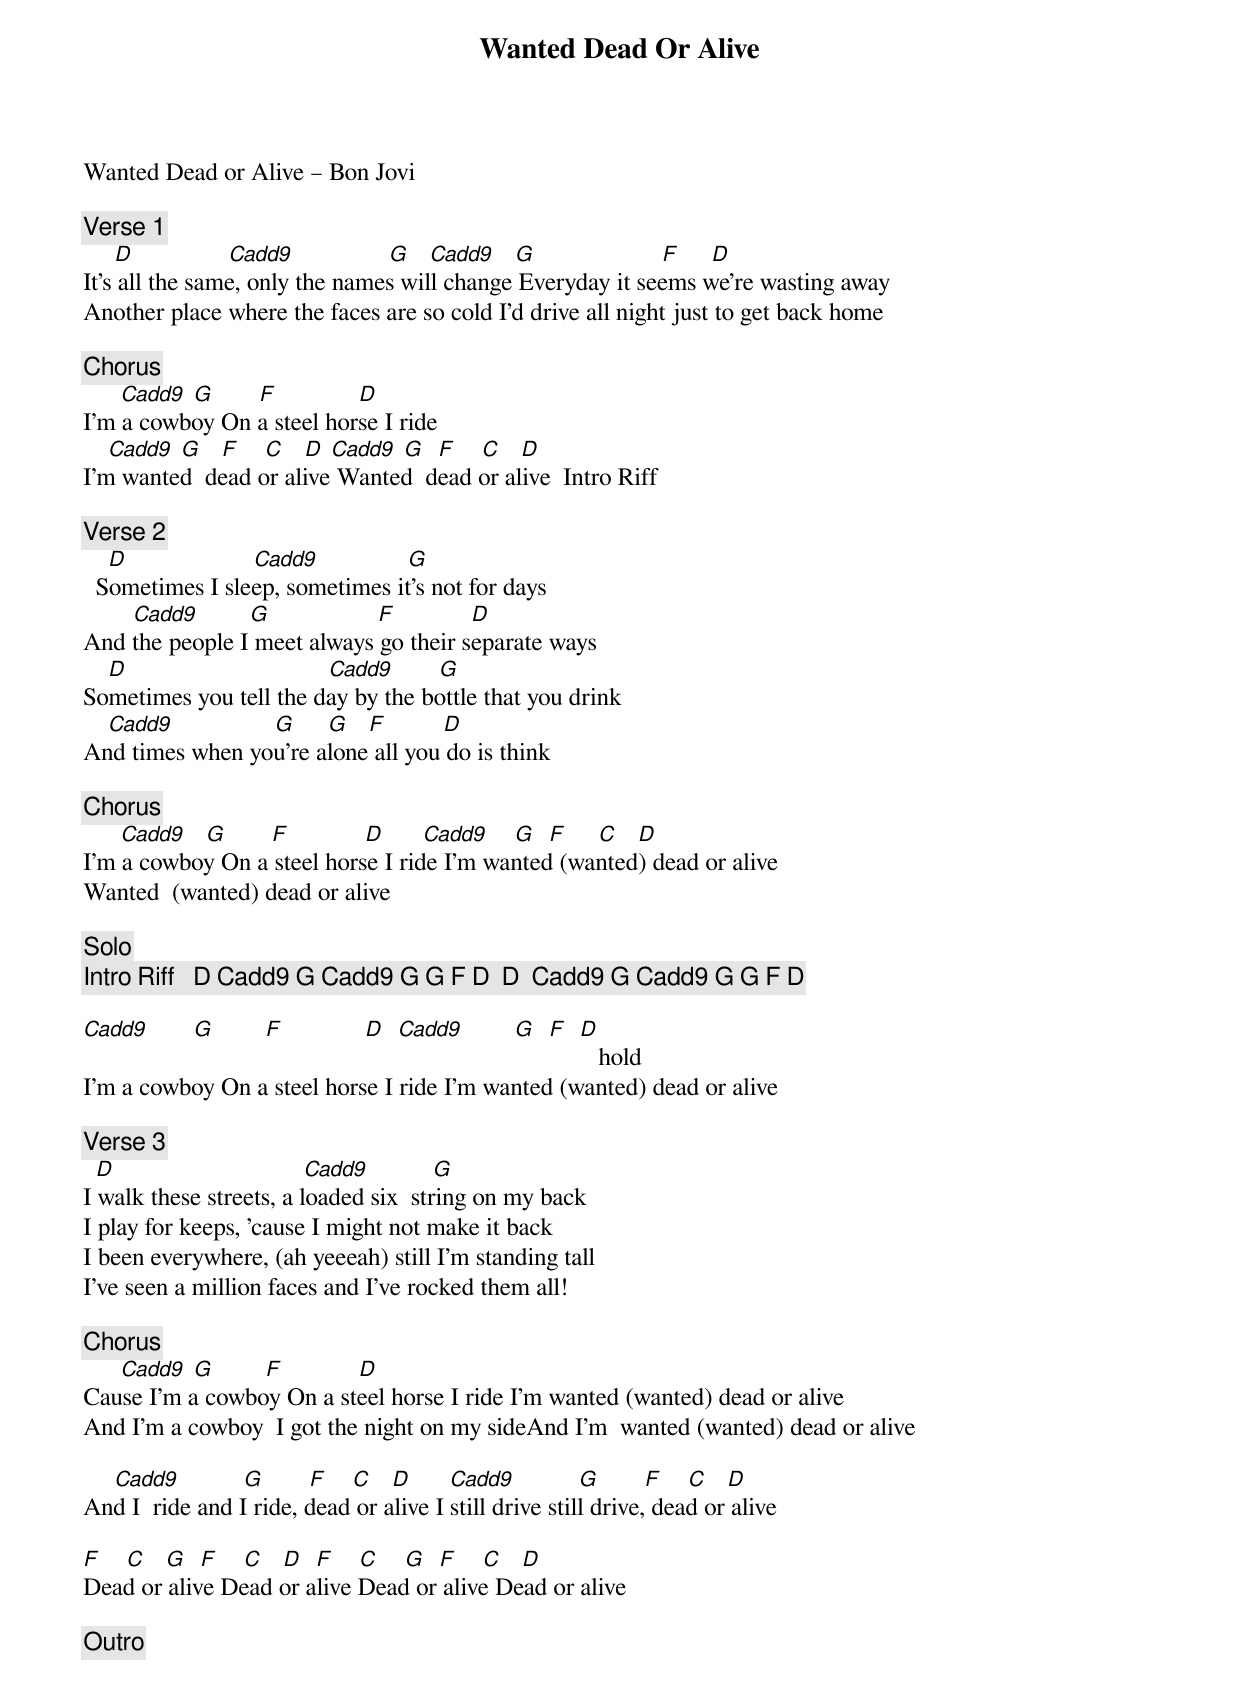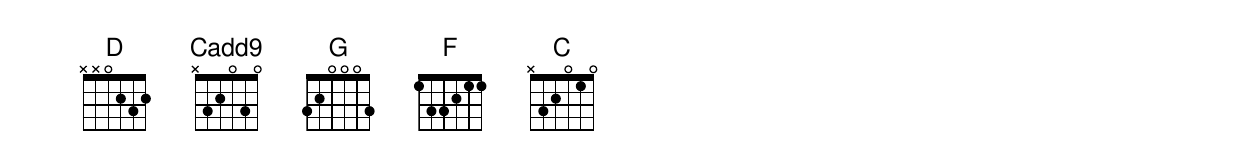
{title: Wanted Dead Or Alive}
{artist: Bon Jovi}
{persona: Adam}
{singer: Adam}
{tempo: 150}
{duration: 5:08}
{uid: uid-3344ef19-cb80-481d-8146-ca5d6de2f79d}
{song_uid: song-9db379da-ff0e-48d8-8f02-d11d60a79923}



Wanted Dead or Alive – Bon Jovi

{comment: Verse 1}
     [D]             		[Cadd9]               [G]			[Cadd9]   [G]                   	[F]    	[D]
It's all the same, only the names will change	Everyday it seems we're wasting away
Another place where the faces are so cold	I'd drive all night just to get back home

{comment: Chorus}
      [Cadd9] [G]	     	[F]            	[D]
I'm a cowboy	On a steel horse I ride
    [Cadd9] [G] 		[F]    [C]   [D]	[Cadd9] [G] 	[F]    [C]   [D]
I'm wanted  dead or alive	Wanted  dead or alive		Intro Riff

{comment: Verse 2}
    [D]                  		[Cadd9]              [G]
  Sometimes I sleep, sometimes it's not for days
        [Cadd9]        [G]                	[F]          		[D]
And the people I meet always go their separate ways
    [D]                             			[Cadd9]       [G]
Sometimes you tell the day by the bottle that you drink
    [Cadd9]              		[G]    	[G]   [F]         [D]
And times when you're alone all you do is think

{comment: Chorus}
      [Cadd9]   [G]	     	[F]            [D]		    [Cadd9]   	[G] 	[F]    	[C]   [D]
I'm a cowboy	On a steel horse I ride	I'm wanted (wanted) dead or alive
Wanted  (wanted) dead or alive

{comment: Solo}
{comment: Intro Riff 		D Cadd9 G Cadd9 G G F D 	D  Cadd9 G Cadd9 G G F D}

[Cadd9]       [G]	      	[F]            	[D]		[Cadd9]       	[G] 	[F] 	[D]   hold
I'm a cowboy	On a steel horse I ride	I'm wanted (wanted) dead or alive

{comment: Verse 3}
  [D]                            		[Cadd9]          [G]
I walk these streets, a loaded six  string on my back
I play for keeps, 'cause I might not make it back
I been everywhere, (ah yeeeah) still I'm standing tall
I've seen a million faces and I've rocked them all!

{comment: Chorus}
      [Cadd9] [G]	     		[F]            [D]
Cause I'm a cowboy	On a steel horse I ride	I'm wanted (wanted) dead or alive
And I'm a cowboy	 I got the night on my sideAnd I'm  wanted (wanted) dead or alive

     [Cadd9]          [G]      	[F]    [C]   [D]	     [Cadd9]          [G]      	[F]    [C]   [D]
And I  ride and I ride, dead or alive	I still drive still drive, dead or alive

[F]    [C]   [G]		[F]    [C]   [D]		[F]    [C]    [G]		[F]    [C]   [D]
Dead or alive	Dead or alive	Dead or alive	Dead or alive

{comment: Outro}
